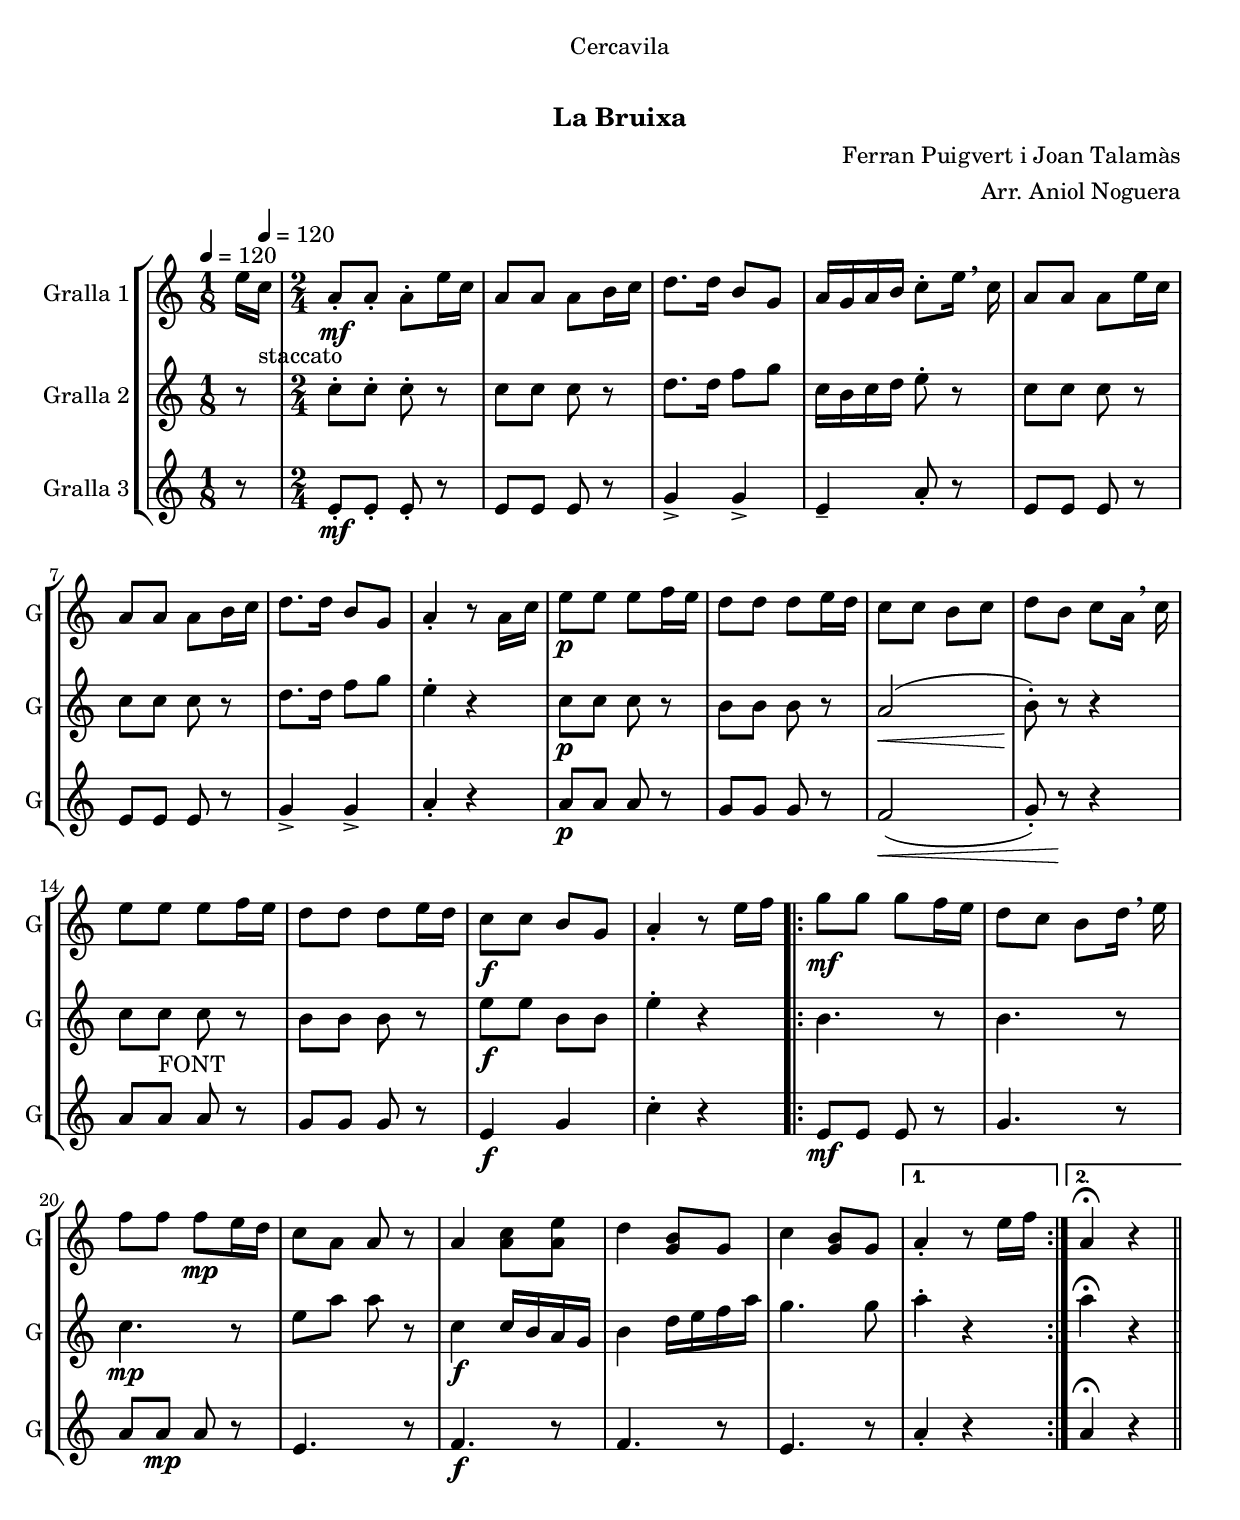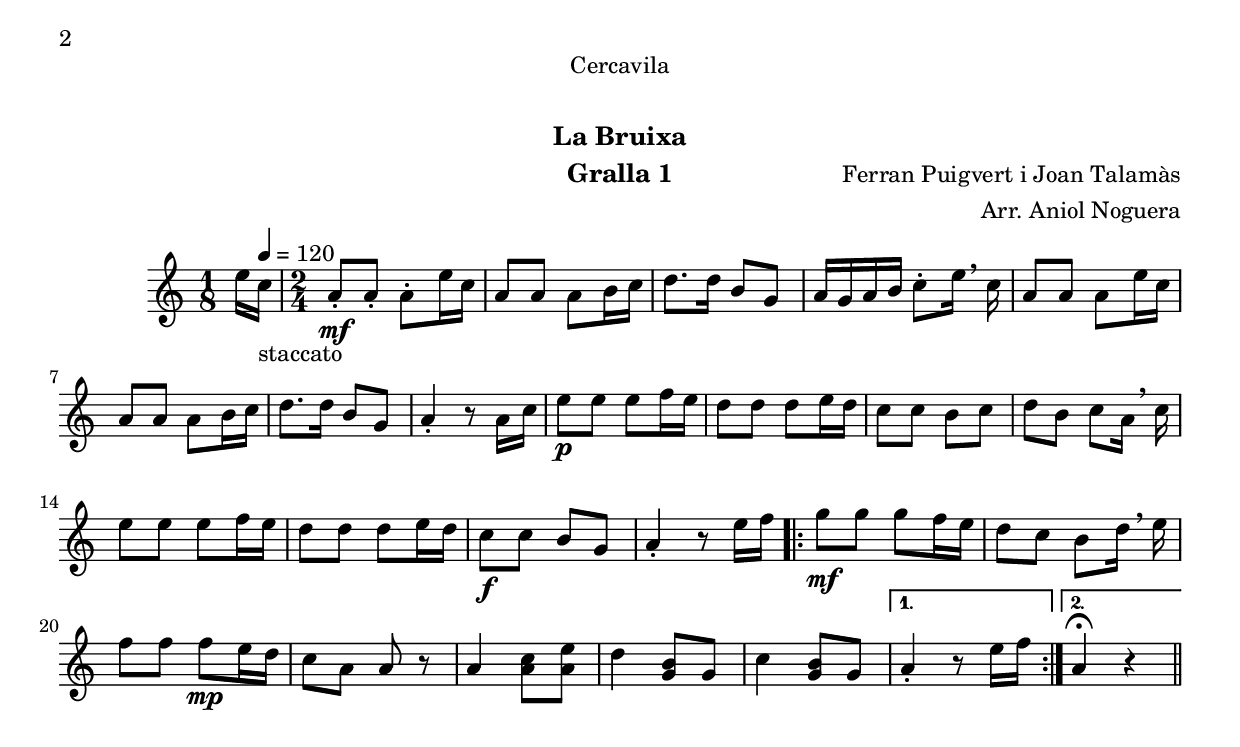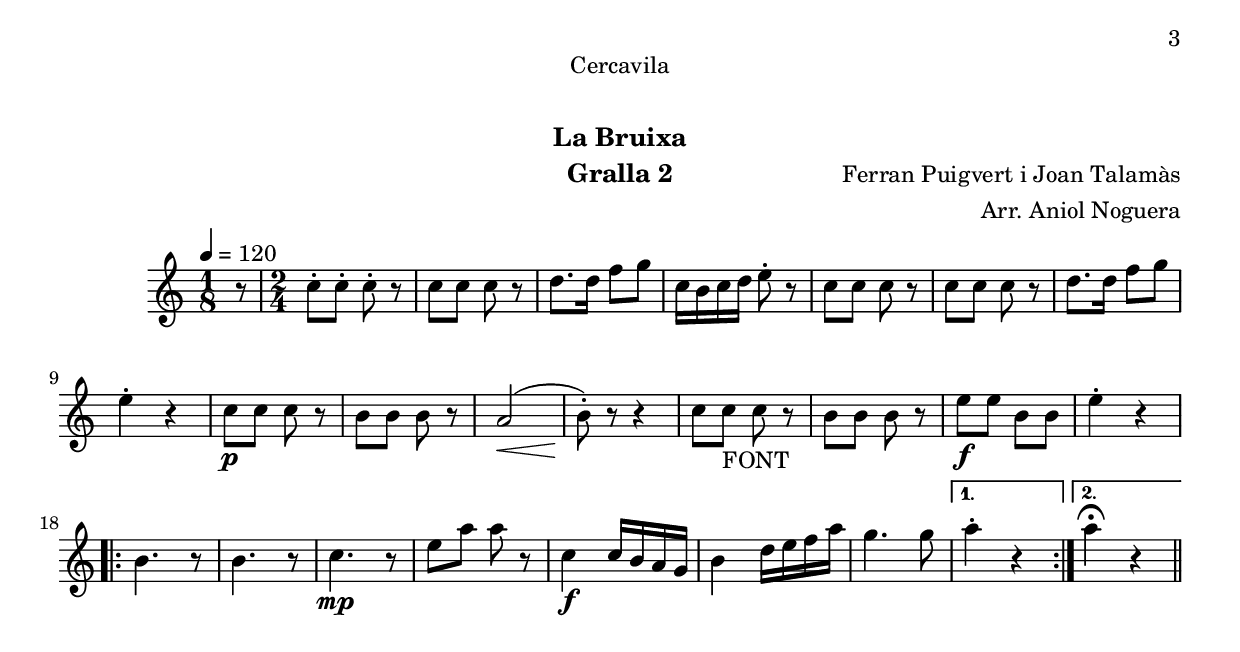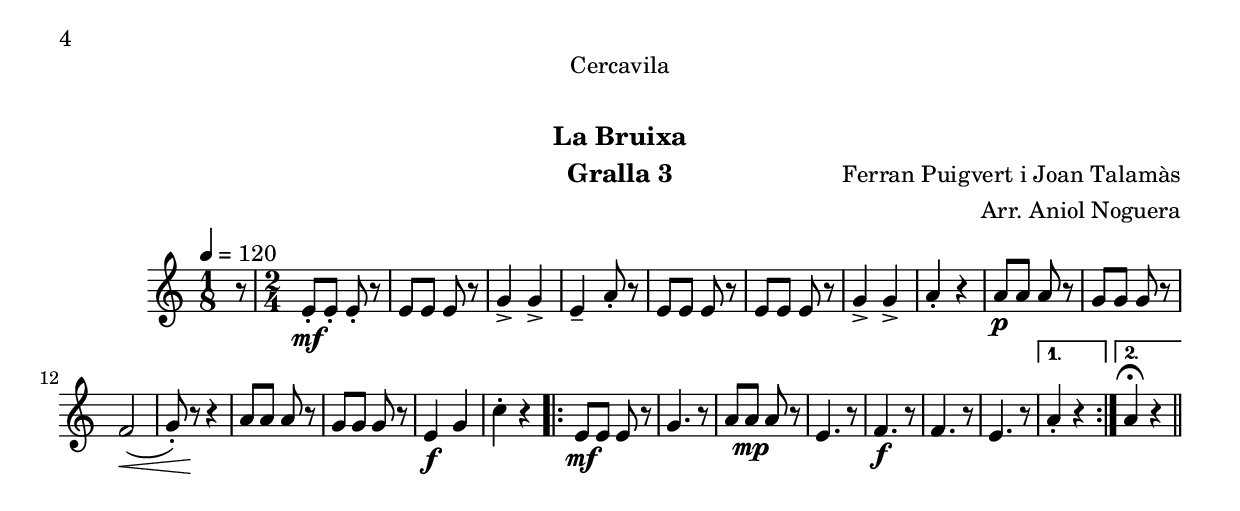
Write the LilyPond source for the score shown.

\version "2.22.1"

\header {
  dedication="Cercavila"
  title="   "
  subtitle="La Bruixa"
  subsubtitle=""
  poet=""
  meter=""
  piece=""
  composer="Ferran Puigvert i Joan Talamàs"
  arranger="Arr. Aniol Noguera"
  opus=""
  instrument=""
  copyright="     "
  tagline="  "
}

liniaroAa =
\relative e''
{
  \clef treble
  \key c \major
  \time 1/8
  e16 \tempo 4 = 120 c _"staccato"  |
  \time 2/4   a8 -. \mf a-. a-. e'16 c  |
  a8 a a b16 c  |
  d8. d16 b8 g  |
  %05
  a16 g a b c8-. e16 \breathe c  |
  a8 a a e'16 c  |
  a8 a a b16 c  |
  d8. d16 b8 g  |
  a4-. r8 a16 c  |
  %10
  e8 \p e e f16 e  |
  d8 d d e16 d  |
  c8 c b c  |
  d8 b c a16 \breathe c  |
  e8 e  e f16 e  |
  %15
  d8 d d e16 d  |
  c8 \f c b g  |
  a4-. r8 e'16 f  |
  \repeat volta 2 { g8 \mf g g f16 e  |
  d8 c b d16 \breathe e  |
  %20
  f8 f f \mp e16 d  |
  c8 a a r  |
  a4 <a c>8 <a e'>  |
  d4 <g, b>8 g  |
  c4 <g b>8 g }
  %25
  \alternative { { a4-. r8 e'16 f }
  { a,4\fermata r4 } } \bar "||" % kompletite
}

liniaroAb =
\relative c''
{
  \tempo 4 = 120
  \clef treble
  \key c \major
  \time 1/8
  r8  |
  \time 2/4   c8-. c-. c-. r  |
  c8 c c r  |
  d8. d16 f8 g  |
  %05
  c,16 b c d e8-. r  |
  c8 c c r  |
  c8 c c r  |
  d8. d16 f8 g  |
  e4-. r  |
  %10
  c8 \p c c r  |
  b8 b b r  |
  a2 \< (  |
  b8-. ) \! r r4  |
  c8 c _"FONT" c r  |
  %15
  b8 b b r  |
  e8 \f e b b  |
  e4-. r  |
  \repeat volta 2 { b4. r8  |
  b4. r8  |
  %20
  c4. \mp r8  |
  e8 a a r  |
  c,4 \f \f c16 b a g  |
  b4 d16 e f a  |
  g4. g8 }
  %25
  \alternative { { a4-. r }
  { a4\fermata r4 } } \bar "||" % kompletite
}

liniaroAc =
\relative e'
{
  \tempo 4 = 120
  \clef treble
  \key c \major
  \time 1/8
  r8  |
  \time 2/4   e8-. \mf \mf e-. e-. r  |
  e8 e e r  |
  g4-> g->  |
  %05
  e4-- a8-. r  |
  e8 e e r  |
  e8 e e r  |
  g4-> g->  |
  a4-. r  |
  %10
  a8 \p a a r  |
  g8 g g r  |
  f2 \< (  |
  g8-. ) r \! r4  |
  a8 a  a r  |
  %15
  g8 g g r  |
  e4 \f g  |
  c4-. r  |
  \repeat volta 2 { e,8 \mf \mf e e r  |
  g4. r8  |
  %20
  a8 a \mp a r  |
  e4. r8  |
  f4. \f r8  |
  f4. r8  |
  e4. r8 }
  %25
  \alternative { { a4-. r }
  { a4\fermata r4 } } \bar "||" % kompletite
}

\bookpart {
  \score {
    \new StaffGroup {
      \override Score.RehearsalMark #'self-alignment-X = #LEFT
      <<
        \new Staff \with {instrumentName = #"Gralla 1" shortInstrumentName = #"G"} \liniaroAa
        \new Staff \with {instrumentName = #"Gralla 2" shortInstrumentName = #"G"} \liniaroAb
        \new Staff \with {instrumentName = #"Gralla 3" shortInstrumentName = #"G"} \liniaroAc
      >>
    }
    \layout {}
  }
  \score { \unfoldRepeats
    \new StaffGroup {
      \override Score.RehearsalMark #'self-alignment-X = #LEFT
      <<
        \new Staff \with {instrumentName = #"Gralla 1" shortInstrumentName = #"G"} \liniaroAa
        \new Staff \with {instrumentName = #"Gralla 2" shortInstrumentName = #"G"} \liniaroAb
        \new Staff \with {instrumentName = #"Gralla 3" shortInstrumentName = #"G"} \liniaroAc
      >>
    }
    \midi {}
  }
}

\bookpart {
  \header {instrument="Gralla 1"}
  \score {
    \new StaffGroup {
      \override Score.RehearsalMark #'self-alignment-X = #LEFT
      <<
        \new Staff \liniaroAa
      >>
    }
    \layout {}
  }
  \score { \unfoldRepeats
    \new StaffGroup {
      \override Score.RehearsalMark #'self-alignment-X = #LEFT
      <<
        \new Staff \liniaroAa
      >>
    }
    \midi {}
  }
}

\bookpart {
  \header {instrument="Gralla 2"}
  \score {
    \new StaffGroup {
      \override Score.RehearsalMark #'self-alignment-X = #LEFT
      <<
        \new Staff \liniaroAb
      >>
    }
    \layout {}
  }
  \score { \unfoldRepeats
    \new StaffGroup {
      \override Score.RehearsalMark #'self-alignment-X = #LEFT
      <<
        \new Staff \liniaroAb
      >>
    }
    \midi {}
  }
}

\bookpart {
  \header {instrument="Gralla 3"}
  \score {
    \new StaffGroup {
      \override Score.RehearsalMark #'self-alignment-X = #LEFT
      <<
        \new Staff \liniaroAc
      >>
    }
    \layout {}
  }
  \score { \unfoldRepeats
    \new StaffGroup {
      \override Score.RehearsalMark #'self-alignment-X = #LEFT
      <<
        \new Staff \liniaroAc
      >>
    }
    \midi {}
  }
}

